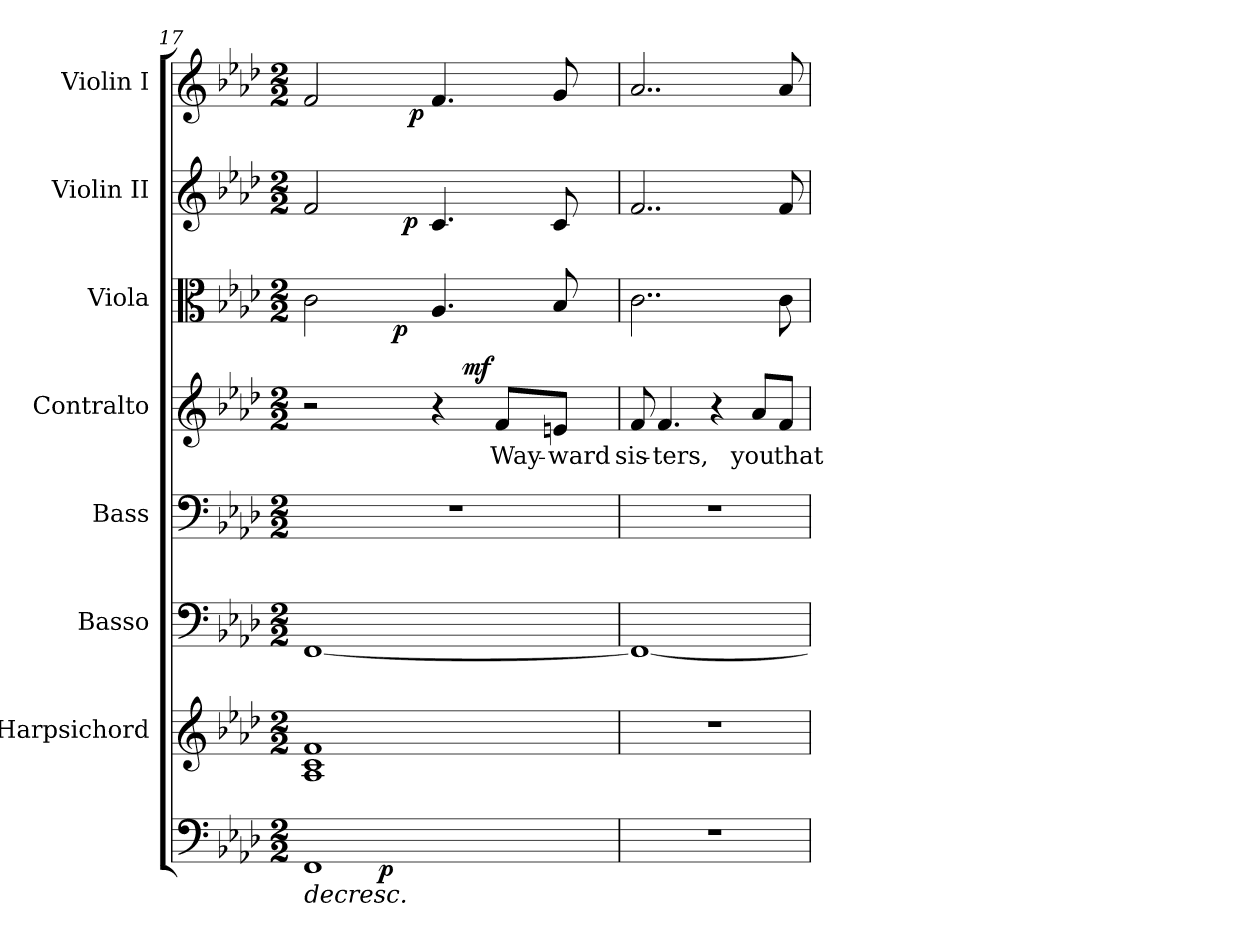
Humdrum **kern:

**kern	**dynam	**kern	**kern	**kern	**kern	**text	**dynam	**kern	**dynam	**kern	**dynam	**kern	**dynam
*part8	*part8	*part7	*part6	*part5	*part4	*part4	*part4	*part3	*part3	*part2	*part2	*part1	*part1
*staff8	*staff8	*staff7	*staff6	*staff5	*staff4	*staff4	*staff4	*staff3	*staff3	*staff2	*staff2	*staff1	*staff1
*	*	*I"Harpsichord	*I"Basso	*I"Bass	*I"Contralto	*	*	*I"Viola	*	*I"Violin II	*	*I"Violin I	*
*	*	*	*	*I'B.	*I'C.	*	*	*I'Vla.	*	*I'Vln. II	*	*I'Vln. I	*
!!LO:LB:g=z
*clefF4	*	*clefG2	*clefF4	*clefF4	*clefG2	*	*	*clefC3	*	*clefG2	*	*clefG2	*
*k[b-e-a-d-]	*	*k[b-e-a-d-]	*k[b-e-a-d-]	*k[b-e-a-d-]	*k[b-e-a-d-]	*	*	*k[b-e-a-d-]	*	*k[b-e-a-d-]	*	*k[b-e-a-d-]	*
*f:	*	*f:	*f:	*f:	*f:	*	*	*f:	*	*f:	*	*f:	*
*M2/2	*	*M2/2	*M2/2	*M2/2	*M2/2	*	*	*M2/2	*	*M2/2	*	*M2/2	*
=17	=17	=17	=17	=17	=17	=17	=17	=17	=17	=17	=17	=17	=17
!	!LO:HP:b	!	!	!	!	!	!	!	!	!	!	!	!
*^	*	*	*	*	*^	*	*	*^	*	*^	*	*^	*
1FFi	4ryy	>	1A-i 1ci 1fi	[1FFi	1r	2r	2ryy	.	.	2ci\	4ryy	.	2fi/	4ryy	.	2fi/	4ryy	.
.	16ryy	.	.	.	.	.	.	.	.	.	8ryy	.	.	8ryy	.	.	8ryy	.
.	64ryy	.	.	.	.	.	.	.	.	.	.	.	.	.	.	.	.	.
.	128ryy	.	.	.	.	.	.	.	.	.	.	.	.	.	.	.	.	.
.	512.ryy	.	.	.	.	.	.	.	.	.	.	.	.	.	.	.	.	.
.	2ryy	p	.	.	.	.	.	.	.	.	.	.	.	.	.	.	.	.
.	.	.	.	.	.	.	.	.	.	.	512ryy	.	.	64ryy	.	.	64ryy	.
.	.	.	.	.	.	.	.	.	.	.	2ryy	p	.	.	.	.	.	.
.	.	.	.	.	.	.	.	.	.	.	.	.	.	256ryy	.	.	128...ryy	.
.	.	.	.	.	.	.	.	.	.	.	.	.	.	2ryy	p	.	.	.
.	.	.	.	.	.	.	.	.	.	.	.	.	.	.	.	.	2ryy	p
.	.	.	.	.	.	4r	16ryy	.	.	4.A-i/	.	.	4.ci/	.	.	4.fi/	.	.
.	.	.	.	.	.	.	64ryy	.	.	.	.	.	.	.	.	.	.	.
.	.	.	.	.	.	.	128ryy	.	.	.	.	.	.	.	.	.	.	.
.	.	.	.	.	.	.	1024ryy	.	.	.	.	.	.	.	.	.	.	.
.	.	.	.	.	.	.	4ryy	.	mf	.	.	.	.	.	.	.	.	.
!	!	!	!	!	!	!	!	!LO:LY:b:color=#000000	!	!	!	!	!	!	!	!	!	!
.	.	.	.	.	.	8fi/L	.	Way-	.	.	.	.	.	.	.	.	.	.
.	.	.	.	.	.	.	8ryy	.	.	.	.	.	.	.	.	.	.	.
.	8ryy	.	.	.	.	.	.	.	.	.	.	.	.	.	.	.	.	.
!	!	!	!	!	!	!	!	!LO:LY:b:color=#000000	!	!	!	!	!	!	!	!	!	!
.	.	.	.	.	.	8eni/J	.	-ward	.	8B-i/	.	.	8ci/	.	.	8gi/	.	.
.	.	.	.	.	.	.	.	.	.	.	16ryy	.	.	.	.	.	.	.
.	.	.	.	.	.	.	.	.	.	.	.	.	.	16ryy	.	.	.	.
.	.	.	.	.	.	.	.	.	.	.	.	.	.	.	.	.	16ryy	.
.	.	.	.	.	.	.	.	.	.	.	32ryy	.	.	.	.	.	.	.
.	.	.	.	.	.	.	.	.	.	.	.	.	.	32ryy	.	.	.	.
.	.	.	.	.	.	.	32ryy	.	.	.	.	.	.	.	.	.	.	.
.	32ryy	.	.	.	.	.	.	.	.	.	.	.	.	.	.	.	.	.
.	.	.	.	.	.	.	.	.	.	.	.	.	.	.	.	.	32ryy	.
.	.	.	.	.	.	.	.	.	.	.	64...ryy	.	.	.	.	.	.	.
.	.	.	.	.	.	.	.	.	.	.	.	.	.	128.ryy	.	.	.	.
.	.	.	.	.	.	.	256..ryy	.	.	.	.	.	.	.	.	.	.	.
.	256ryy	.	.	.	.	.	.	.	.	.	.	.	.	.	.	.	.	.
.	1024ryy	.	.	.	.	.	.	.	.	.	.	.	.	.	.	.	1024ryy	.
.	.	]	.	.	.	.	.	.	.	.	.	.	.	.	.	.	.	.
*	*	*	*	*	*	*v	*v	*	*	*	*	*	*v	*v	*	*v	*v	*
*v	*v	*	*	*	*	*	*	*	*v	*v	*	*	*	*	*
=18	=18	=18	=18	=18	=18	=18	=18	=18	=18	=18	=18	=18	=18
*^	*	*	*	*	*^	*	*	*^	*	*^	*	*^	*
!	!	!	!	!	!	!	!	!LO:LY:b:color=#000000	!	!	!	!	!	!	!	!	!	!
*	*	*	*	*	*	*v	*v	*	*	*	*	*	*v	*v	*	*v	*v	*
*v	*v	*	*	*	*	*	*	*	*v	*v	*	*	*	*	*
1r	.	1r	1FFi_	1r	8fi/	sis-	.	2..ci\	.	2..fi/	.	2..a-i/	.
!	!	!	!	!	!	!LO:LY:b:color=#000000	!	!	!	!	!	!	!
.	.	.	.	.	4.fi/	-ters,	.	.	.	.	.	.	.
.	.	.	.	.	4r	.	.	.	.	.	.	.	.
!	!	!	!	!	!	!LO:LY:b:color=#000000	!	!	!	!	!	!	!
.	.	.	.	.	8a-i/L	you	.	.	.	.	.	.	.
!	!	!	!	!	!	!LO:LY:b:color=#000000	!	!	!	!	!	!	!
.	.	.	.	.	8fi/J	that	.	8ci\	.	8fi/	.	8a-i/	.
=	=	=	=	=	=	=	=	=	=	=	=	=	=
*-	*-	*-	*-	*-	*-	*-	*-	*-	*-	*-	*-	*-	*-
